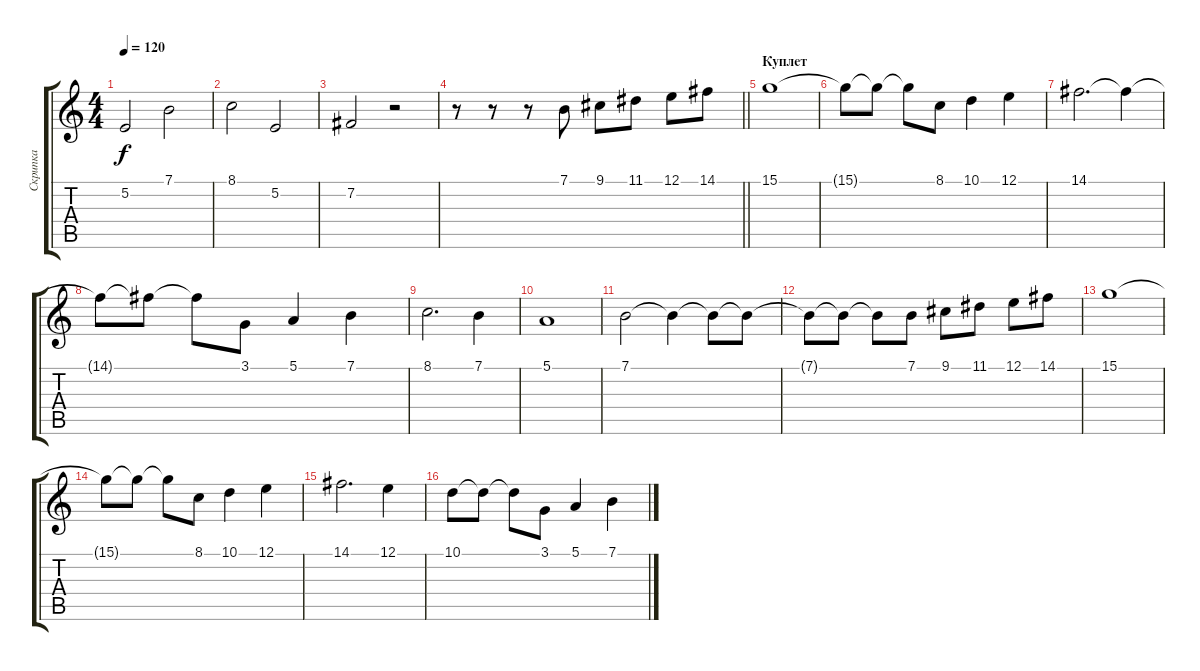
\track ("Скрипка" "Скрипка") {instrument violin}
\staff {score tabs}
\tuning (E4 B3 G3 D3 A2 E2) {hide}
\ts (4 4)
\tempo 120
\clef g2
\ks c
5.2.2{dy f} 7.1.2 |
8.1.2 5.2.2 |
7.2.2 r.2 |
\barLineRight lightlight
r.8 r.8 r.8 7.1.8 9.1.8 11.1.8 12.1.8 14.1.8 |
\section ("" "Куплет")
15.1.1 |
15.1{t}.8 15.1{t}.8 15.1{t}.8 8.1.8 10.1.4 12.1.4 |
14.1.2{d} 14.1{t}.4 |
14.1{t}.8 14.1{t}.8 14.1{t}.8 3.1.8 5.1.4 7.1.4 |
8.1.2{d} 7.1.4 |
5.1.1 |
7.1.2 7.1{t}.4 7.1{t}.8 7.1{t}.8 |
7.1{t}.8 7.1{t}.8 7.1{t}.8 7.1.8 9.1.8 11.1.8 12.1.8 14.1.8 |
15.1.1 |
15.1{t}.8 15.1{t}.8 15.1{t}.8 8.1.8 10.1.4 12.1.4 |
14.1.2{d} 12.1.4 |
10.1.8 10.1{t}.8 10.1{t}.8 3.1.8 5.1.4 7.1.4
